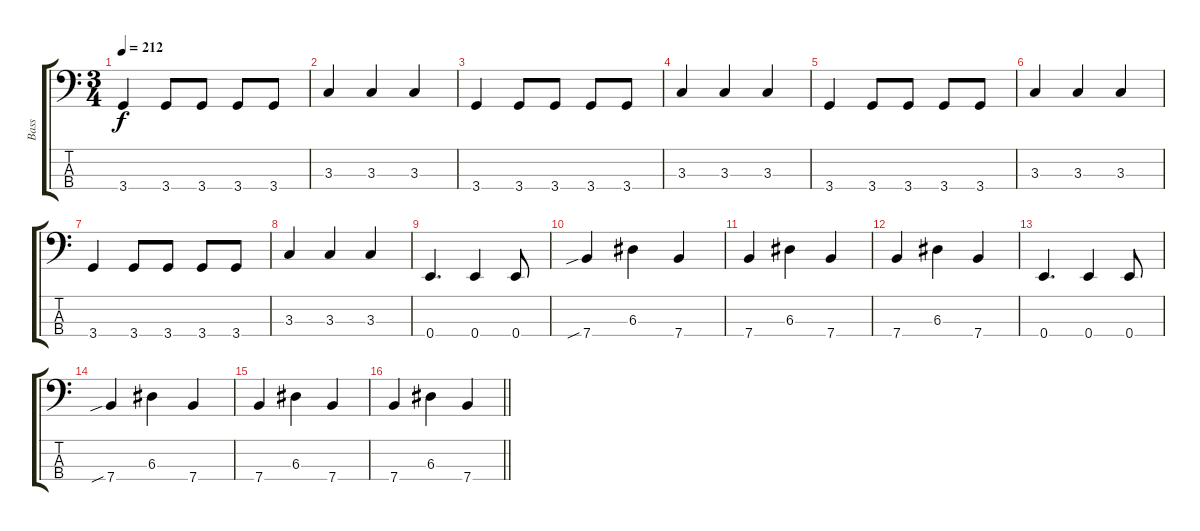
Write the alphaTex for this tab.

\track ("Bass" "Bass") {instrument electricbassfinger}
\staff {score tabs}
\tuning (G2 D2 A1 E1) {hide}
\ts (3 4)
\tempo 212
\clef f4
\ks c
3.4.4{dy f} 3.4.8 3.4.8 3.4.8 3.4.8 |
3.3.4 3.3.4 3.3.4 |
3.4.4 3.4.8 3.4.8 3.4.8 3.4.8 |
3.3.4 3.3.4 3.3.4 |
3.4.4 3.4.8 3.4.8 3.4.8 3.4.8 |
3.3.4 3.3.4 3.3.4 |
3.4.4 3.4.8 3.4.8 3.4.8 3.4.8 |
3.3.4 3.3.4 3.3.4 |
0.4.4{d} 0.4.4 0.4.8 |
7.4{sib}.4 6.3.4 7.4.4 |
7.4.4 6.3.4 7.4.4 |
7.4.4 6.3.4 7.4.4 |
0.4.4{d} 0.4.4 0.4.8 |
7.4{sib}.4 6.3.4 7.4.4 |
7.4.4 6.3.4 7.4.4 |
\barLineRight lightlight
7.4.4 6.3.4 7.4.4
